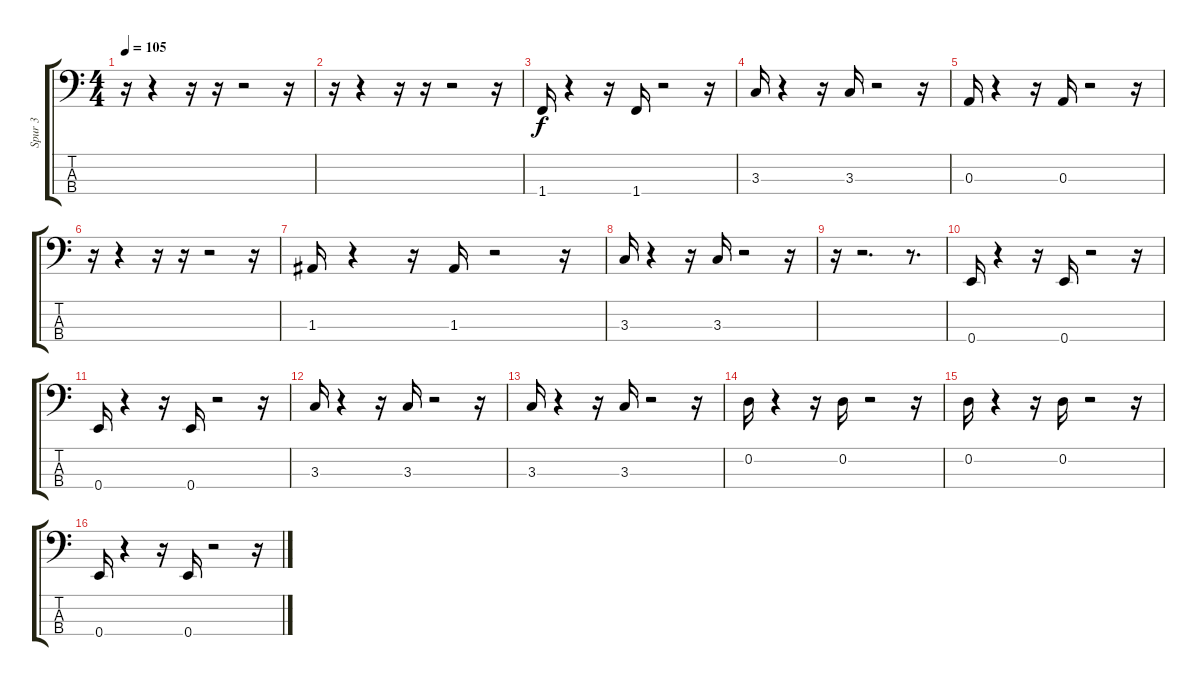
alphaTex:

\track ("Spur 3" "Spur 3") {instrument electricbasspick}
\staff {score tabs}
\tuning (G2 D2 A1 E1) {hide}
\ts (4 4)
\tempo 105
\clef f4
\ks c
r.16{dy f} r.4 r.16 r.16 r.2 r.16 |
r.16 r.4 r.16 r.16 r.2 r.16 |
1.4.16 r.4 r.16 1.4.16 r.2 r.16 |
3.3.16 r.4 r.16 3.3.16 r.2 r.16 |
0.3.16 r.4 r.16 0.3.16 r.2 r.16 |
r.16 r.4 r.16 r.16 r.2 r.16 |
1.3.16 r.4 r.16 1.3.16 r.2 r.16 |
3.3.16 r.4 r.16 3.3.16 r.2 r.16 |
r.16 r.2{d} r.8{d} |
0.4.16 r.4 r.16 0.4.16 r.2 r.16 |
0.4.16 r.4 r.16 0.4.16 r.2 r.16 |
3.3.16 r.4 r.16 3.3.16 r.2 r.16 |
3.3.16 r.4 r.16 3.3.16 r.2 r.16 |
0.2.16 r.4 r.16 0.2.16 r.2 r.16 |
0.2.16 r.4 r.16 0.2.16 r.2 r.16 |
0.4.16 r.4 r.16 0.4.16 r.2 r.16
